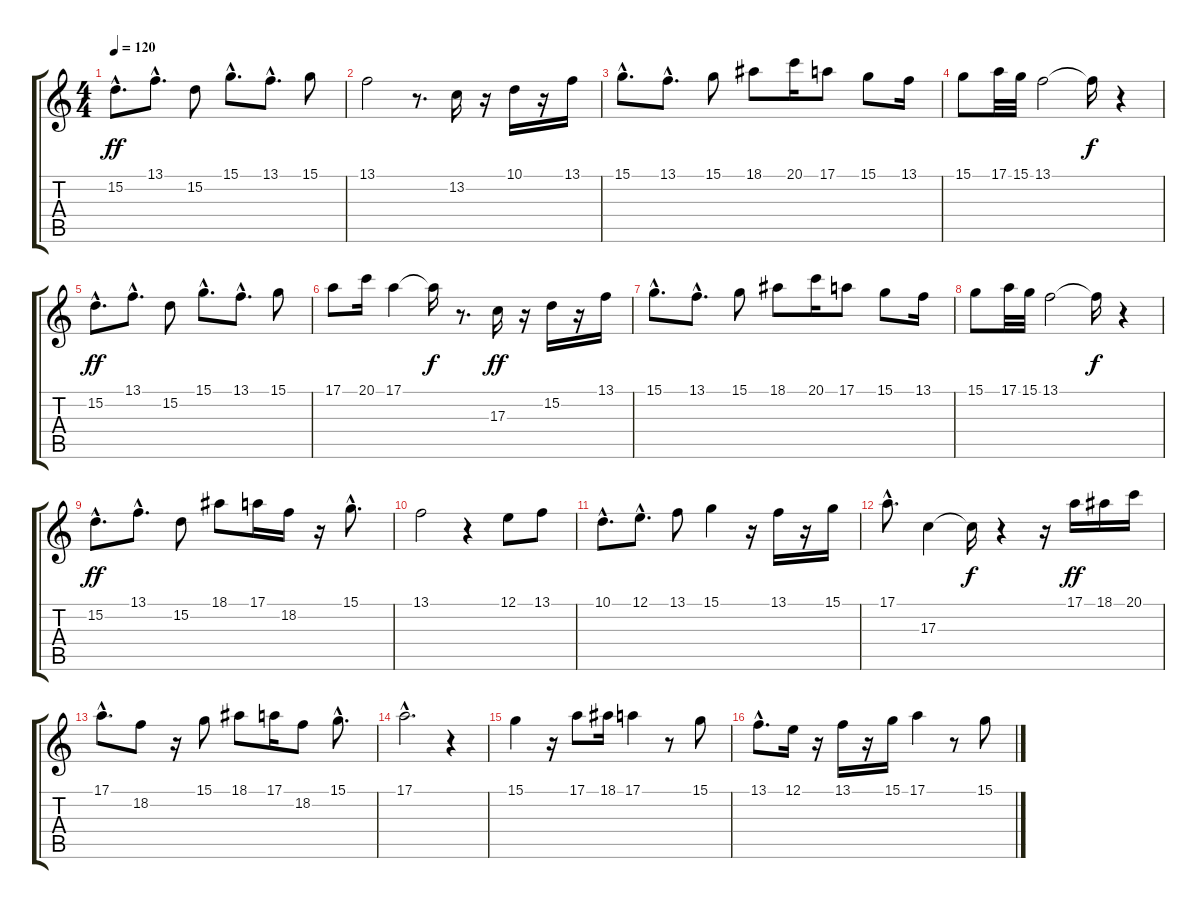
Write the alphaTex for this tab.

\track "" {instrument recorder}
\staff {score tabs}
\tuning (E4 B3 G3 D3 A2 E2) {hide}
\ts (4 4)
\tempo 120
\clef g2
\ks c
15.2{hac}.8{d dy ff} 13.1{hac}.8{d} 15.2.8 15.1{hac}.8{d} 13.1{hac}.8{d} 15.1.8 |
13.1.2 r.8{d} 13.2.16 r.16 10.1.16 r.16 13.1.16 |
15.1{hac}.8{d} 13.1{hac}.8{d} 15.1.8 18.1.8 20.1.16 17.1.8 15.1.8 13.1.16 |
15.1.8 17.1.32 15.1.32 13.1.2 13.1{t}.16{dy f} r.4 |
15.2{hac}.8{d dy ff} 13.1{hac}.8{d} 15.2.8 15.1{hac}.8{d} 13.1{hac}.8{d} 15.1.8 |
17.1.8 20.1.16 17.1.4 17.1{t}.16{dy f} r.8{d} 17.3.16{dy ff} r.16 15.2.16 r.16 13.1.16 |
15.1{hac}.8{d} 13.1{hac}.8{d} 15.1.8 18.1.8 20.1.16 17.1.8 15.1.8 13.1.16 |
15.1.8 17.1.32 15.1.32 13.1.2 13.1{t}.16{dy f} r.4 |
15.2{hac}.8{d dy ff} 13.1{hac}.8{d} 15.2.8 18.1.8 17.1.16 18.2.16 r.16 15.1{hac}.8{d} |
13.1.2 r.4 12.1.8 13.1.8 |
10.1{hac}.8{d} 12.1{hac}.8{d} 13.1.8 15.1.4 r.16 13.1.16 r.16 15.1.16 |
17.1{hac}.8{d} 17.3.4 17.3{t}.16{dy f} r.4 r.16 17.1.16{dy ff} 18.1.16 20.1.16 |
17.1{hac}.8{d} 18.2.8 r.16 15.1.8 18.1.8 17.1.16 18.2.8 15.1{hac}.8{d} |
17.1{hac}.2{d} r.4 |
15.1.4 r.16 17.1.8 18.1.16 17.1.4 r.8 15.1.8 |
13.1{hac}.8{d} 12.1.16 r.16 13.1.16 r.16 15.1.16 17.1.4 r.8 15.1.8
